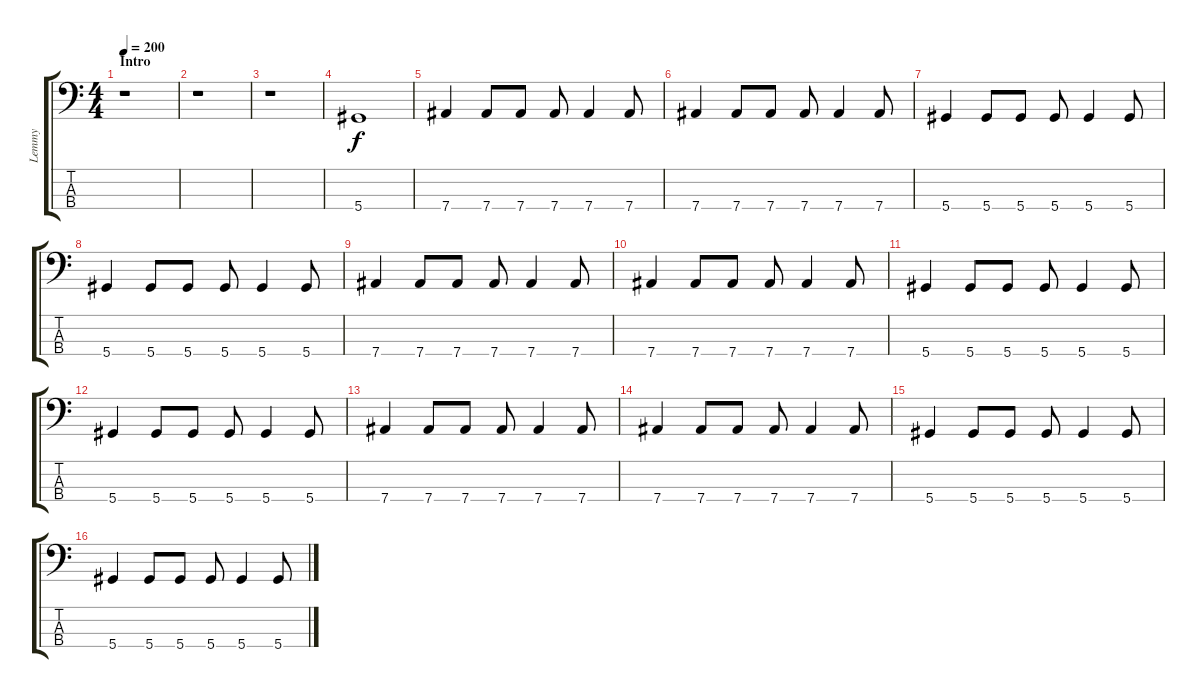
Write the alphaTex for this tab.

\track ("Lemmy" "Lemmy") {instrument distortionguitar}
\staff {score tabs}
\tuning (Gb2 Db2 Ab1 Eb1) {hide}
\ts (4 4)
\section ("" "Intro")
\tempo 200
\clef f4
\ks c
r.1{dy f instrument distortionguitar} |
r.1 |
r.1 |
5.4.1 |
7.4.4 7.4.8 7.4.8 7.4.8 7.4.4 7.4.8 |
7.4.4 7.4.8 7.4.8 7.4.8 7.4.4 7.4.8 |
5.4.4 5.4.8 5.4.8 5.4.8 5.4.4 5.4.8 |
5.4.4 5.4.8 5.4.8 5.4.8 5.4.4 5.4.8 |
7.4.4 7.4.8 7.4.8 7.4.8 7.4.4 7.4.8 |
7.4.4 7.4.8 7.4.8 7.4.8 7.4.4 7.4.8 |
5.4.4 5.4.8 5.4.8 5.4.8 5.4.4 5.4.8 |
5.4.4 5.4.8 5.4.8 5.4.8 5.4.4 5.4.8 |
7.4.4 7.4.8 7.4.8 7.4.8 7.4.4 7.4.8 |
7.4.4 7.4.8 7.4.8 7.4.8 7.4.4 7.4.8 |
5.4.4 5.4.8 5.4.8 5.4.8 5.4.4 5.4.8 |
5.4.4 5.4.8 5.4.8 5.4.8 5.4.4 5.4.8
